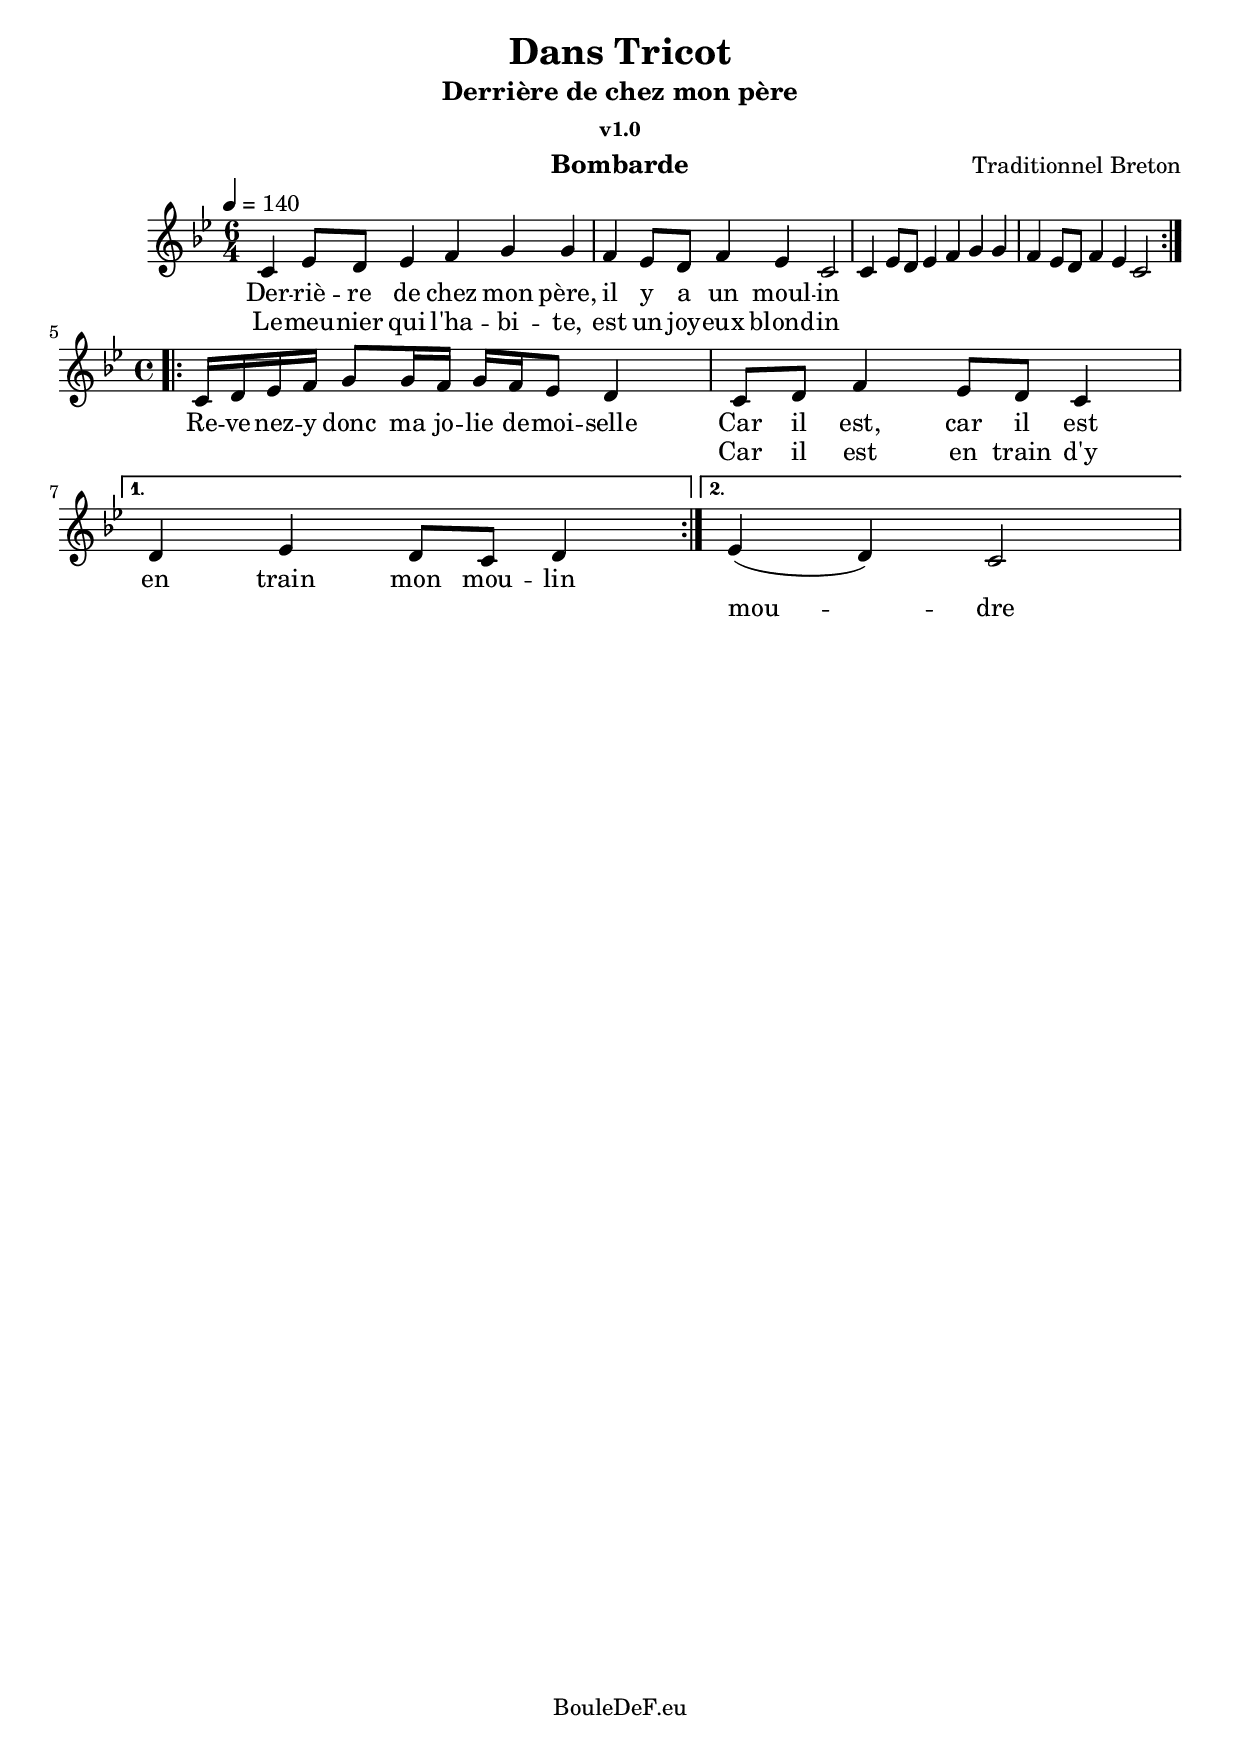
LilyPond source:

\version "2.14.2"
\include "italiano.ly"

\header {
	title = "Dans Tricot"
	subtitle = "Derrière de chez mon père"
	subsubtitle = "v1.0"
	composer = "Traditionnel Breton"
	instrument = "Bombarde"
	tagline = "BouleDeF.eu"
}

\score {
	\new Staff \relative sib {
		\clef treble
		\key sib \major
		\time 6/4
		\tempo 4 = 140

		\repeat volta 2 {
			do4 mib8 re mib4 fa sol sol
			| fa mib8 re fa4 mib do2
			| do4 mib8 re mib4 fa sol sol
			| fa mib8 re fa4 mib do2
		} \break

		\time 4/4
		\repeat volta 2 {
			do16 re mib fa sol8 sol16 fa sol fa mib8 re4
			| do8 re fa4 mib8 re do4
		}
		\alternative {
			{| re mib re8 do re4}
			{| mib( re) do2}
		}
	}
	\addlyrics {
		Der -- riè -- re de chez mon père,
		| il y a un moul -- in
		\repeat unfold 13 {\skip 1}
		| Re -- ve -- nez -- y donc ma jo -- lie de -- moi -- selle
		| Car il est, car il est en train mon mou -- lin
	}
	\addlyrics {
		Le -- meu -- nier qui l'ha -- bi -- te,
		| est un joy -- eux blond -- in
		\repeat unfold 13 {\skip 1}
		\repeat unfold 11 {\skip 1}
		| Car il est en train d'y \repeat unfold 5 {\skip 1} mou -- dre
	}
	\layout {
		\context {
		\Staff
		\override TimeSignature #'break-visibility = #'#(#f #f #t)
		}
	}
}
